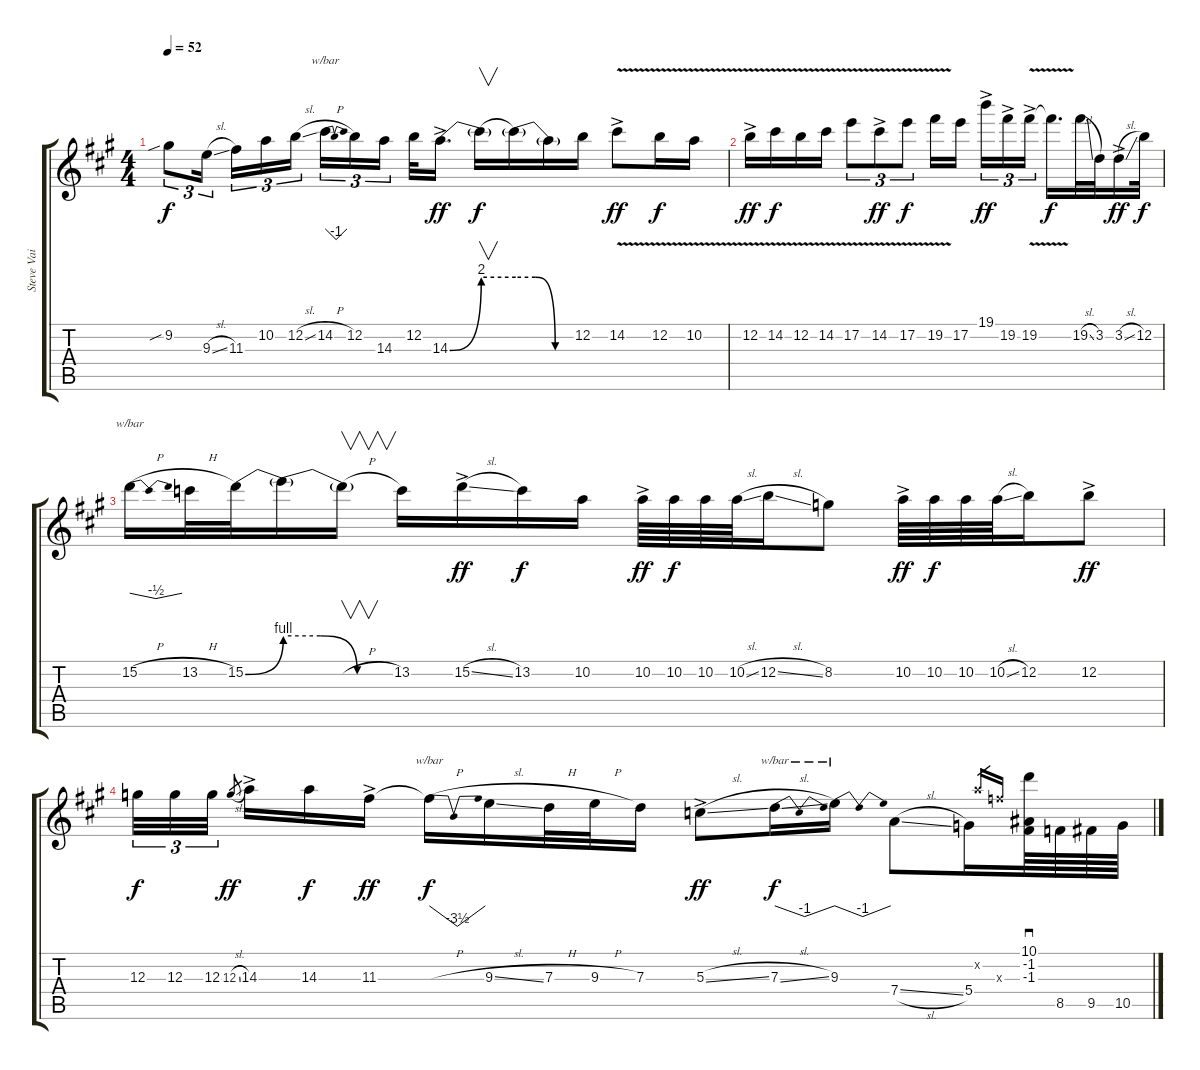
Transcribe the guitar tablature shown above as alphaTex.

\track ("Steve Vai - Distortion" "Steve Vai ") {instrument distortionguitar}
\staff {score tabs}
\tuning (E4 B3 G3 D3 A2 E2) {hide}
\ts (4 4)
\tempo 52
\clef g2
\ks a
9.2{sib}.8{tu (3 2) dy f} 9.3{sl}.16{tu (3 2) beam splitsecondary} 11.3.16{tu (3 2)} 10.2.16{tu (3 2)} 12.2{sl}.16{tu (3 2)} 14.2{h}.16{tu (3 2) tbe (dip default 0 0 30 -4 60 0)} 12.2.16{tu (3 2)} 14.3.16{tu (3 2) beam splitsecondary} 12.2.32 14.3{be (bend 0 0 60 8) ac}.16{d dy ff} 14.3{be (hold 0 8 60 8) t}.16{v dy f} 14.3{be (custom 0 8 20 8 40 0 60 0) t}.16 14.3{t}.16 12.2.16 14.2{v ac}.8{dy ff} 12.2{v}.16{dy f} 10.2{v}.16 |
12.2{v ac}.16{dy ff} 14.2{v}.16{dy f} 12.2{v}.16 14.2{v}.16 17.2{v}.8{tu (3 2)} 14.2{v ac}.8{tu (3 2) dy ff} 17.2{v}.8{tu (3 2) dy f} 19.2{v}.16 17.2.16{beam splitsecondary} 19.1{ac}.16{tu (3 2) dy ff} 19.2{ac}.16{tu (3 2)} 19.2{v ac}.16{tu (3 2)} 19.2{v t}.16{d dy f} 19.2{sl}.32 3.2.32 3.2{sl ac}.16{dy ff} 12.2.32{dy f} |
15.2{h}.16{tbe (dip default 0 0 30 -2 60 0)} 13.2{h}.32 15.2{be (bend 0 0 60 4)}.32 15.2{be (custom 0 4 20 4 40 0 60 0) t}.16 15.2{h t}.16{v} 13.2.16 15.2{sl ac}.16{dy ff} 13.2.16{dy f} 10.2.16 10.2{ac}.64{dy ff} 10.2.64{dy f} 10.2.64 10.2{sl}.64 12.2{sl}.16 8.2.8 10.2{ac}.64{dy ff} 10.2.64{dy f} 10.2.64 10.2{sl}.64 12.2.16 12.2{ac}.8{dy ff} |
12.3.32{tu (3 2) dy f} 12.3.32{tu (3 2)} 12.3.32{tu (3 2)} 12.3{sl}.8{gr dy ff beam splitsecondary} 14.3{ac}.16 14.3.16{dy f} 11.3{ac}.16{dy ff} 11.3{h t}.16{tbe (dip default 0 0 30 -14 60 0) dy f} 9.3{sl}.16 7.3{h}.32 9.3{h}.32 7.3.16 5.3{sl ac}.8{dy ff} 7.3{sl}.16{tbe (dip default 0 0 30 -4 60 0) dy f} 9.3.16{tbe (dip default 0 0 30 -4 60 0)} 7.4{sl}.8 5.4.16 10.2{x}.16{gr} 10.3{x}.16{gr} (10.1 -1.2 -1.3).64{sd} 8.5.64 9.5.64 10.5.64
